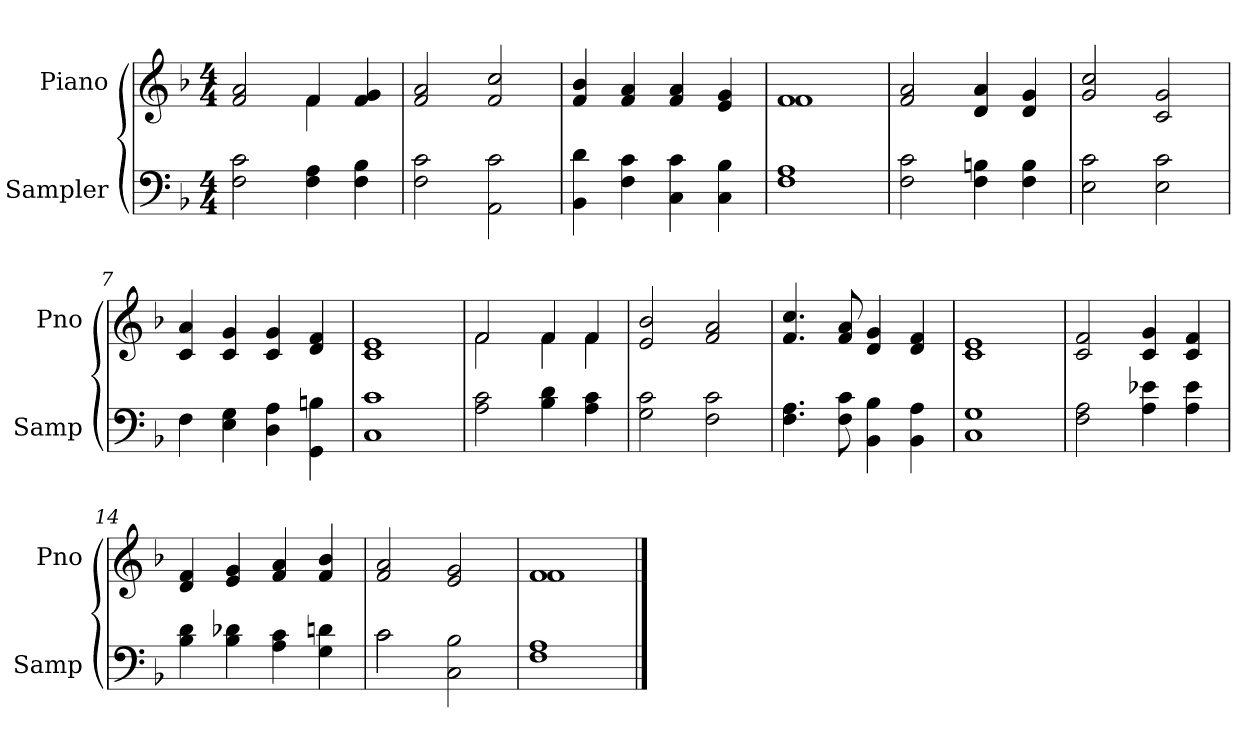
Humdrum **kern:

**kern	**kern
*part2	*part1
*staff2	*staff1
*I"Sampler	*I"Piano
*I'Samp	*I'Pno
*clefF4	*clefG2
*k[b-]	*k[b-]
*F:	*F:
*M4/4	*M4/4
=1	=1
*	*^
2F 2c	2f 2a	2ryy
4F 4A	4f/	4f
4F 4B-	4f 4g	4ryy
*	*v	*v
=2	=2
2F 2c	2f 2a
2AA 2c	2f 2cc
=3	=3
4BB- 4d	4f 4b-
4F 4c	4f 4a
4C 4c	4f 4a
4C 4B-	4e 4g
=4	=4
*	*^
1F 1A	1f/	1f
*	*v	*v
=5	=5
2F 2c	2f 2a
4F 4Bn	4d 4a
4F 4B	4d 4g
=6	=6
2E 2c	2g 2cc
2E 2c	2c 2g
=7	=7
4F	4c 4a
4E 4G	4c 4g
4D 4A	4c 4g
4GG 4Bn	4d 4f
=8	=8
1C 1c	1c 1e
=9	=9
*	*^
2A 2c	2f/	2f
4B- 4d	4f/	4f
4A 4c	4f/	4f
*	*v	*v
=10	=10
2G 2c	2e 2b-
2F 2c	2f 2a
=11	=11
4.F 4.A	4.f 4.cc
8F 8c	8f 8a
4BB- 4B-	4d 4g
4BB- 4A	4d 4f
=12	=12
1C 1G	1c 1e
=13	=13
2F 2A	2c 2f
4A 4e-X	4c 4g
4A 4e-	4c 4f
=14	=14
4B- 4d	4d 4f
4B- 4d-X	4e 4g
4A 4c	4f 4a
4G 4dn	4f 4b-
=15	=15
*^	*
2c\	2c	2f 2a
2C 2B-	2ryy	2e 2g
*v	*v	*
=16	=16
*	*^
1F 1A	1f/	1f
*	*v	*v
==	==
*-	*-
